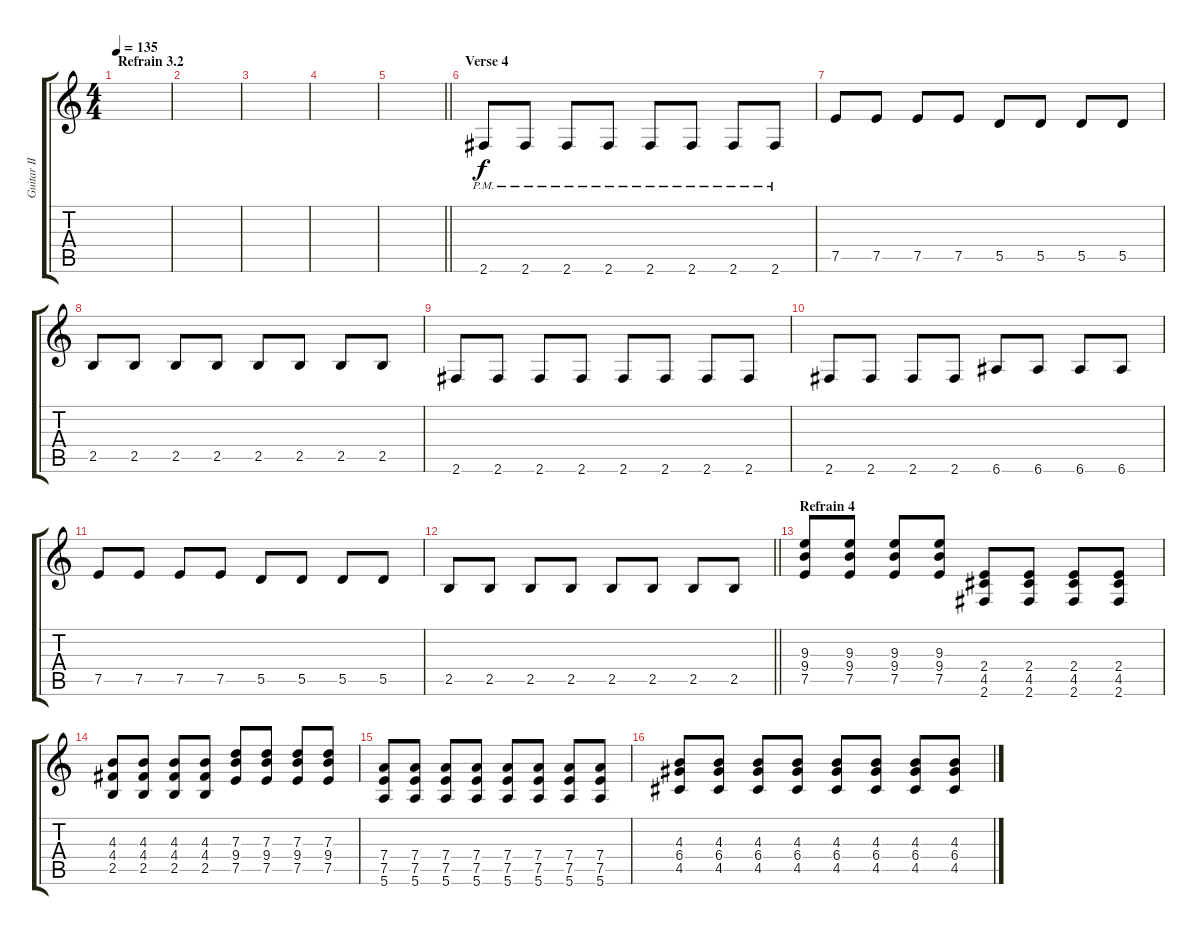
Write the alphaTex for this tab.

\track ("Guitar II" "Guitar II") {instrument distortionguitar}
\staff {score tabs}
\tuning (E4 B3 G3 D3 A2 E2) {hide}
\ts (4 4)
\section ("" "Refrain 3.2")
\tempo 135
\clef g2
\ks c
|
|
|
|
\barLineRight lightlight
|
\section ("" "Verse 4")
2.6{pm}.8 2.6{pm}.8 2.6{pm}.8 2.6{pm}.8 2.6{pm}.8 2.6{pm}.8 2.6{pm}.8 2.6{pm}.8 |
7.5.8 7.5.8 7.5.8 7.5.8 5.5.8 5.5.8 5.5.8 5.5.8 |
2.5.8 2.5.8 2.5.8 2.5.8 2.5.8 2.5.8 2.5.8 2.5.8 |
2.6.8 2.6.8 2.6.8 2.6.8 2.6.8 2.6.8 2.6.8 2.6.8 |
2.6.8 2.6.8 2.6.8 2.6.8 6.6.8 6.6.8 6.6.8 6.6.8 |
7.5.8 7.5.8 7.5.8 7.5.8 5.5.8 5.5.8 5.5.8 5.5.8 |
\barLineRight lightlight
2.5.8 2.5.8 2.5.8 2.5.8 2.5.8 2.5.8 2.5.8 2.5.8 |
\section ("" "Refrain 4")
(9.3 9.4 7.5).8 (9.3 9.4 7.5).8 (9.3 9.4 7.5).8 (9.3 9.4 7.5).8 (2.4 4.5 2.6).8 (2.4 4.5 2.6).8 (2.4 4.5 2.6).8 (2.4 4.5 2.6).8 |
(4.3 4.4 2.5).8 (4.3 4.4 2.5).8 (4.3 4.4 2.5).8 (4.3 4.4 2.5).8 (7.3 9.4 7.5).8 (7.3 9.4 7.5).8 (7.3 9.4 7.5).8 (7.3 9.4 7.5).8 |
(7.4 7.5 5.6).8 (7.4 7.5 5.6).8 (7.4 7.5 5.6).8 (7.4 7.5 5.6).8 (7.4 7.5 5.6).8 (7.4 7.5 5.6).8 (7.4 7.5 5.6).8 (7.4 7.5 5.6).8 |
(4.3 6.4 4.5).8 (4.3 6.4 4.5).8 (4.3 6.4 4.5).8 (4.3 6.4 4.5).8 (4.3 6.4 4.5).8 (4.3 6.4 4.5).8 (4.3 6.4 4.5).8 (4.3 6.4 4.5).8
